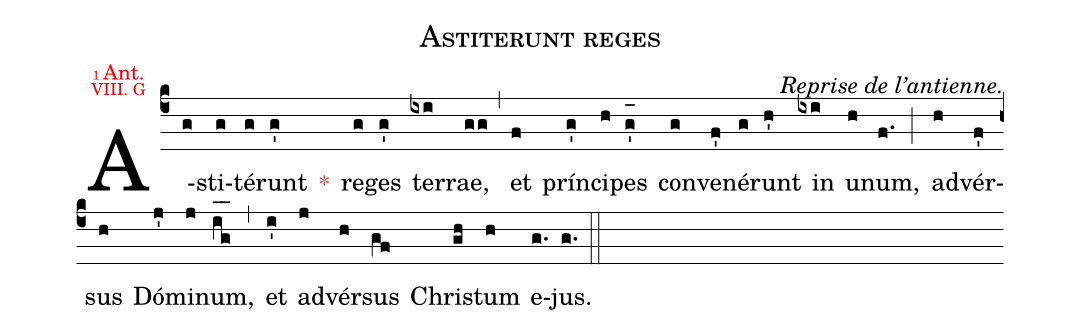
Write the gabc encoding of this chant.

name:Astiterunt reges;
office-part:Antiphona;
commentary: Reprise de l'antienne.;
annotation: {\color{red}\tiny 1 \footnotesize Ant.};
annotation: {\color{red}\scriptsize VIII. G};
%%
(c4) A(g)sti(g)té(g)runt(g') <c>*</c>() re(g)ges(g') ter(ixi)rae,(gg) (,) et(f) prín(g')ci(h)pes(g'_[oh:h]) con(g)ve(f')né(g)runt(h') in(ixi) u(h)num,(f.) (;) ad(h)vér(f')sus(h) Dó(j')mi(j)num,(i_[oh:h]g_[oh:h]) (,) et(i') ad(j)vér(h)sus(gf) Chri(gh)stum(h) e(g.)jus.(g.) (::)
